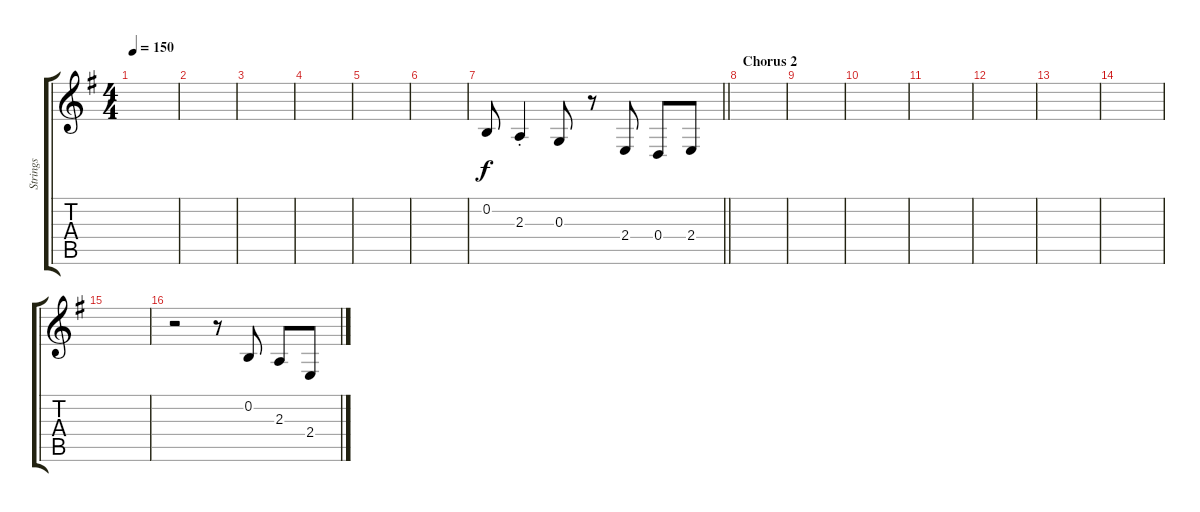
\track ("Strings" "Strings") {instrument stringensemble1}
\staff {score tabs}
\tuning (E4 B3 G3 D3 A2 E2) {hide}
\ts (4 4)
\tempo 150
\clef g2
\ks g
|
|
|
|
|
|
\barLineRight lightlight
0.2.8 2.3{st}.4 0.3.8 r.8 2.4.8 0.4.8 2.4.8 |
\section ("" "Chorus 2")
|
|
|
|
|
|
|
|
r.2 r.8 0.2.8 2.3.8 2.4.8
